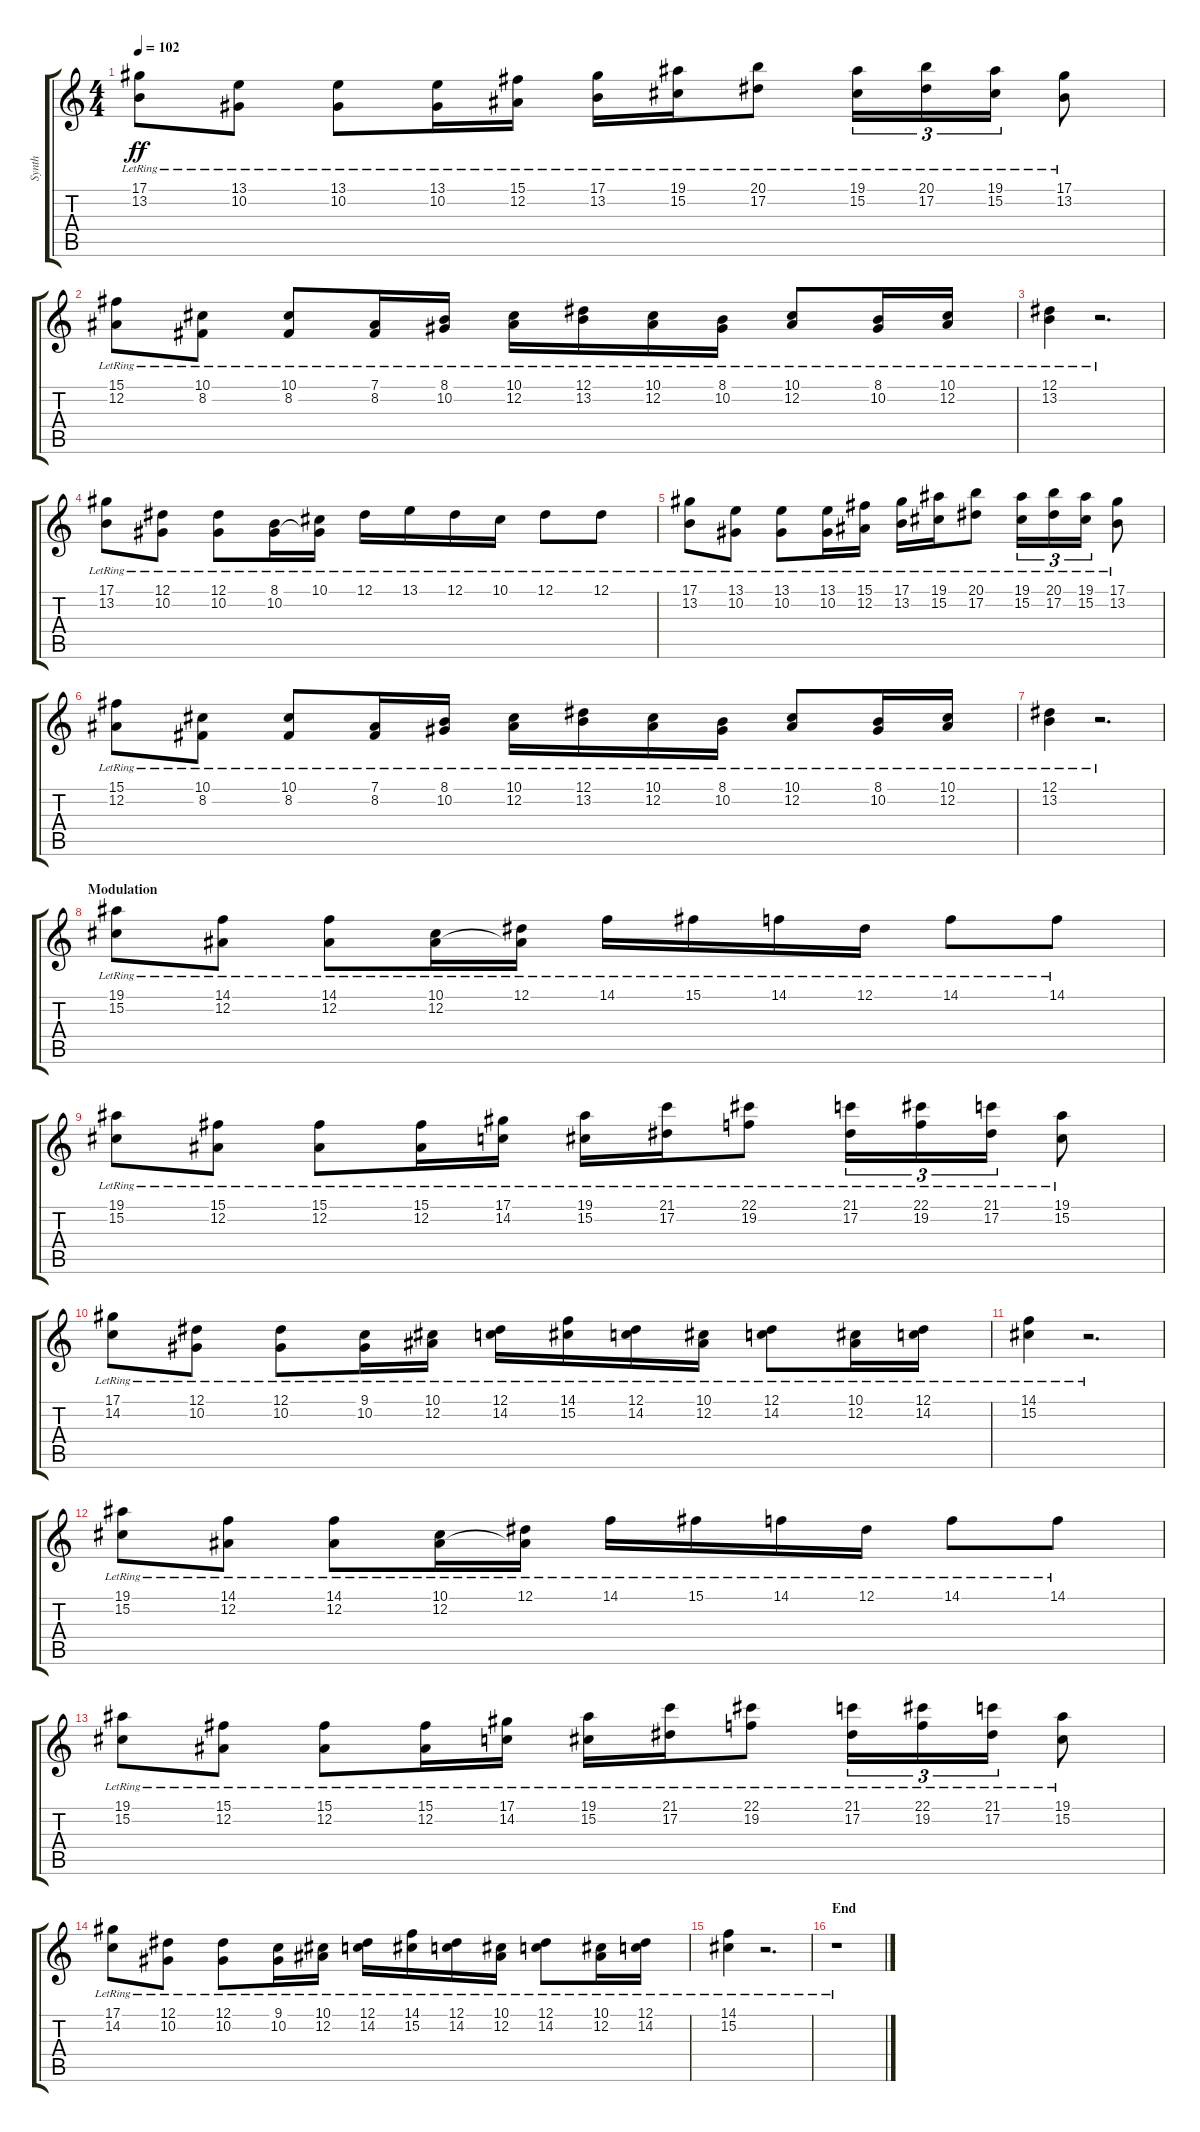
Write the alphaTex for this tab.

\track ("Synth" "Synth") {instrument acousticgrandpiano}
\staff {score tabs}
\tuning (Eb4 Bb3 Gb3 Db3 Ab2 Eb2) {hide}
\ts (4 4)
\tempo 102
\clef g2
\ks c
(17.1{lr} 13.2{lr}).8{dy ff} (13.1{lr} 10.2{lr}).8 (13.1{lr} 10.2{lr}).8 (13.1{lr} 10.2{lr}).16 (15.1{lr} 12.2{lr}).16 (17.1{lr} 13.2{lr}).16 (19.1{lr} 15.2{lr}).16 (20.1{lr} 17.2{lr}).8 (19.1{lr} 15.2{lr}).16{tu (3 2)} (20.1{lr} 17.2{lr}).16{tu (3 2)} (19.1{lr} 15.2{lr}).16{tu (3 2)} (17.1{lr} 13.2{lr}).8 |
(15.1{lr} 12.2{lr}).8 (10.1{lr} 8.2{lr}).8 (10.1{lr} 8.2{lr}).8 (7.1{lr} 8.2{lr}).16 (8.1{lr} 10.2{lr}).16 (10.1{lr} 12.2{lr}).16 (12.1{lr} 13.2{lr}).16 (10.1{lr} 12.2{lr}).16 (8.1{lr} 10.2{lr}).16 (10.1{lr} 12.2{lr}).8 (8.1{lr} 10.2{lr}).16 (10.1{lr} 12.2{lr}).16 |
(12.1{lr} 13.2{lr}).4 r.2{d} |
(17.1{lr} 13.2{lr}).8 (12.1{lr} 10.2{lr}).8 (12.1{lr} 10.2{lr}).8 (8.1{lr} 10.2{lr}).16 (10.1{lr} 10.2{t}).16 12.1{lr}.16 13.1{lr}.16 12.1{lr}.16 10.1{lr}.16 12.1{lr}.8 12.1{lr}.8 |
(17.1{lr} 13.2{lr}).8 (13.1{lr} 10.2{lr}).8 (13.1{lr} 10.2{lr}).8 (13.1{lr} 10.2{lr}).16 (15.1{lr} 12.2{lr}).16 (17.1{lr} 13.2{lr}).16 (19.1{lr} 15.2{lr}).16 (20.1{lr} 17.2{lr}).8 (19.1{lr} 15.2{lr}).16{tu (3 2)} (20.1{lr} 17.2{lr}).16{tu (3 2)} (19.1{lr} 15.2{lr}).16{tu (3 2)} (17.1{lr} 13.2{lr}).8 |
(15.1{lr} 12.2{lr}).8 (10.1{lr} 8.2{lr}).8 (10.1{lr} 8.2{lr}).8 (7.1{lr} 8.2{lr}).16 (8.1{lr} 10.2{lr}).16 (10.1{lr} 12.2{lr}).16 (12.1{lr} 13.2{lr}).16 (10.1{lr} 12.2{lr}).16 (8.1{lr} 10.2{lr}).16 (10.1{lr} 12.2{lr}).8 (8.1{lr} 10.2{lr}).16 (10.1{lr} 12.2{lr}).16 |
(12.1{lr} 13.2{lr}).4 r.2{d} |
\section ("" "Modulation")
(19.1{lr} 15.2{lr}).8 (14.1{lr} 12.2{lr}).8 (14.1{lr} 12.2{lr}).8 (10.1{lr} 12.2{lr}).16 (12.1{lr} 12.2{t}).16 14.1{lr}.16 15.1{lr}.16 14.1{lr}.16 12.1{lr}.16 14.1{lr}.8 14.1{lr}.8 |
(19.1{lr} 15.2{lr}).8 (15.1{lr} 12.2{lr}).8 (15.1{lr} 12.2{lr}).8 (15.1{lr} 12.2{lr}).16 (17.1{lr} 14.2{lr}).16 (19.1{lr} 15.2{lr}).16 (21.1{lr} 17.2{lr}).16 (22.1{lr} 19.2{lr}).8 (21.1{lr} 17.2{lr}).16{tu (3 2)} (22.1{lr} 19.2{lr}).16{tu (3 2)} (21.1{lr} 17.2{lr}).16{tu (3 2)} (19.1{lr} 15.2{lr}).8 |
(17.1{lr} 14.2{lr}).8 (12.1{lr} 10.2{lr}).8 (12.1{lr} 10.2{lr}).8 (9.1{lr} 10.2{lr}).16 (10.1{lr} 12.2{lr}).16 (12.1{lr} 14.2{lr}).16 (14.1{lr} 15.2{lr}).16 (12.1{lr} 14.2{lr}).16 (10.1{lr} 12.2{lr}).16 (12.1{lr} 14.2{lr}).8 (10.1{lr} 12.2{lr}).16 (12.1{lr} 14.2{lr}).16 |
(14.1{lr} 15.2{lr}).4 r.2{d} |
(19.1{lr} 15.2{lr}).8 (14.1{lr} 12.2{lr}).8 (14.1{lr} 12.2{lr}).8 (10.1{lr} 12.2{lr}).16 (12.1{lr} 12.2{t}).16 14.1{lr}.16 15.1{lr}.16 14.1{lr}.16 12.1{lr}.16 14.1{lr}.8 14.1{lr}.8 |
(19.1{lr} 15.2{lr}).8 (15.1{lr} 12.2{lr}).8 (15.1{lr} 12.2{lr}).8 (15.1{lr} 12.2{lr}).16 (17.1{lr} 14.2{lr}).16 (19.1{lr} 15.2{lr}).16 (21.1{lr} 17.2{lr}).16 (22.1{lr} 19.2{lr}).8 (21.1{lr} 17.2{lr}).16{tu (3 2)} (22.1{lr} 19.2{lr}).16{tu (3 2)} (21.1{lr} 17.2{lr}).16{tu (3 2)} (19.1{lr} 15.2{lr}).8 |
(17.1{lr} 14.2{lr}).8 (12.1{lr} 10.2{lr}).8 (12.1{lr} 10.2{lr}).8 (9.1{lr} 10.2{lr}).16 (10.1{lr} 12.2{lr}).16 (12.1{lr} 14.2{lr}).16 (14.1{lr} 15.2{lr}).16 (12.1{lr} 14.2{lr}).16 (10.1{lr} 12.2{lr}).16 (12.1{lr} 14.2{lr}).8 (10.1{lr} 12.2{lr}).16 (12.1{lr} 14.2{lr}).16 |
(14.1{lr} 15.2{lr}).4 r.2{d} |
\section ("" "End")
r.1
